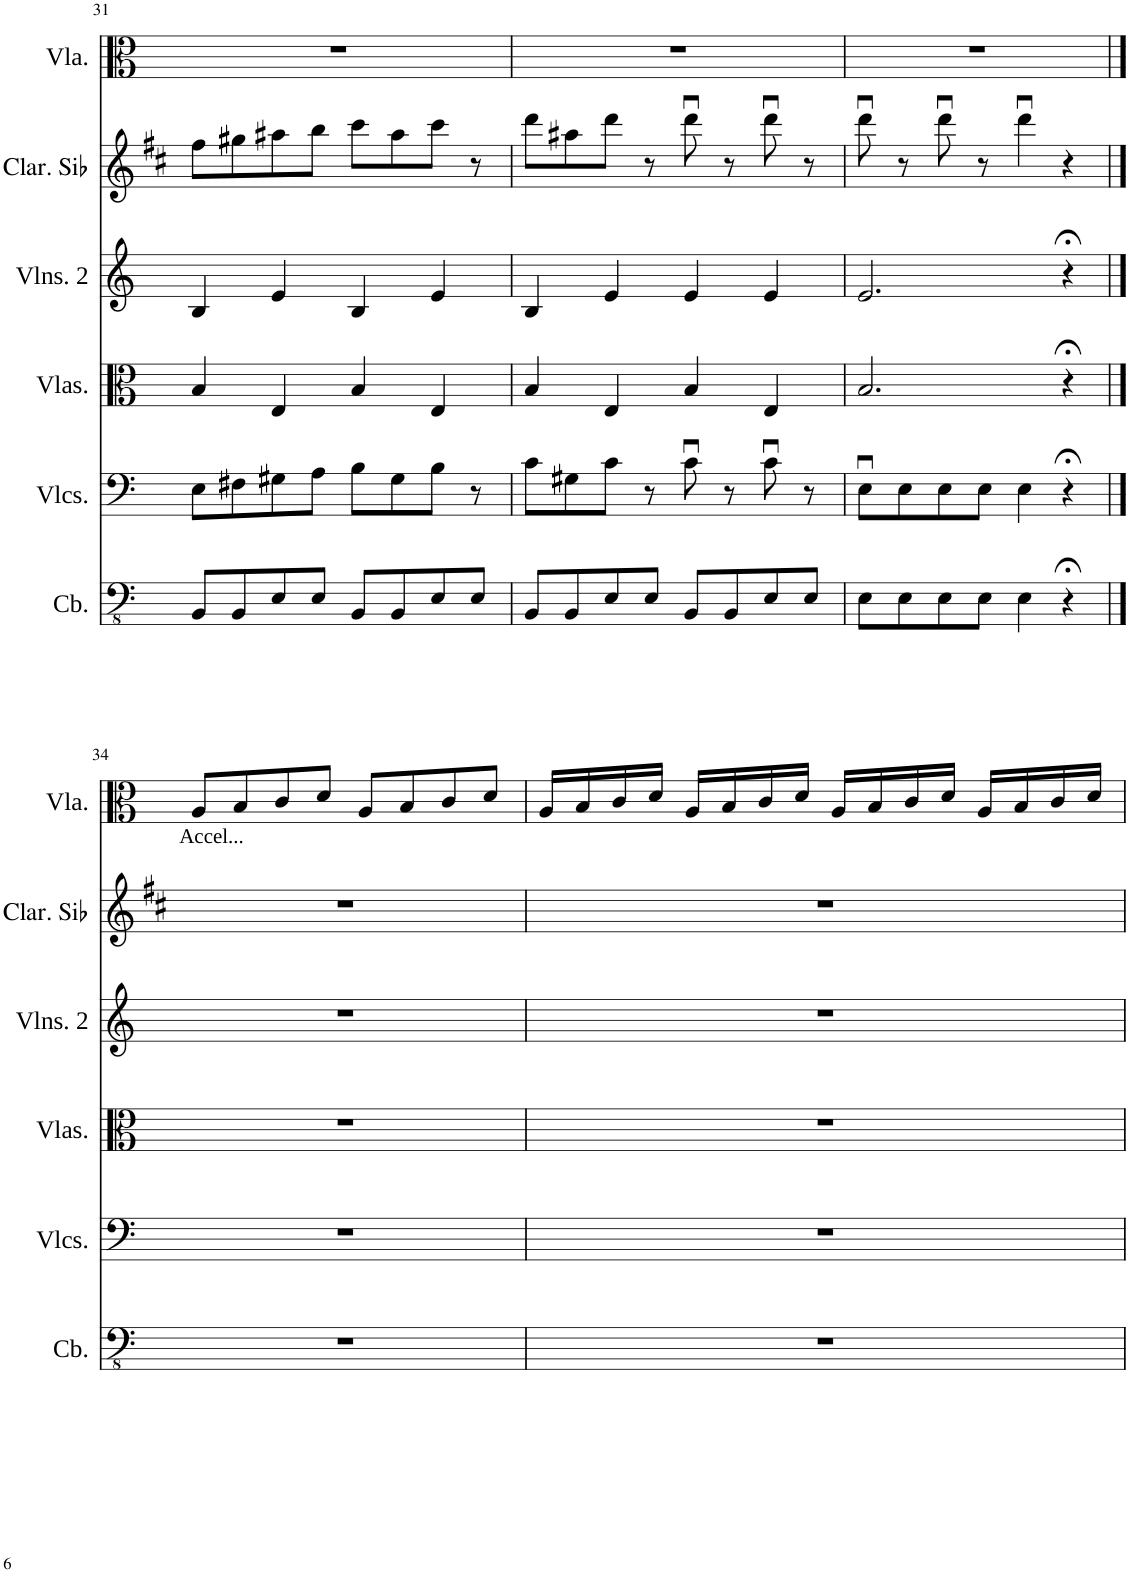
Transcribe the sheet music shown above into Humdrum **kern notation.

**kern	**kern	**kern	**kern	**kern	**kern
*part6	*part5	*part4	*part3	*part2	*part1
*staff6	*staff5	*staff4	*staff3	*staff2	*staff1
*I"Contrabass	*I"Violoncellos	*I"Violas	*I"Violins 2	*I"Clarinette en Sib	*I"Viola
*I'Cb.	*I'Vlcs.	*I'Vlas.	*I'Vlns. 2	*I'Clar. Sib	*I'Vla.
!!LO:PB:g=z
*clefFv4	*clefF4	*clefC3	*clefG2	*clefG2	*clefC3
*Trd7c12	*	*	*	*Trd1c2	*
*k[]	*k[]	*k[]	*k[]	*k[f#c#]	*k[]
*M4/4	*M4/4	*M4/4	*M4/4	*M4/4	*M4/4
=31	=31	=31	=31	=31	=31
8BBB/L	8E\L	4B/	4B/	8ff#\L	1r
8BBB/	8F#X\	.	.	8gg#X\	.
8EE/	8G#X\	4E/	4e/	8aa#X\	.
8EE/J	8A\J	.	.	8bb\J	.
8BBB/L	8B\L	4B/	4B/	8ccc#\L	.
8BBB/	8G#\	.	.	8aa#\	.
8EE/	8B\J	4E/	4e/	8ccc#\J	.
8EE/J	8r	.	.	8r	.
=32	=32	=32	=32	=32	=32
8BBB/L	8c\L	4B/	4B/	8ddd\L	1r
8BBB/	8G#X\	.	.	8aa#X\	.
8EE/	8c\J	4E/	4e/	8ddd\J	.
8EE/J	8r	.	.	8r	.
8BBB/L	8cu\	4B/	4e/	8dddu\	.
8BBB/	8r	.	.	8r	.
8EE/	8cu\	4E/	4e/	8dddu\	.
8EE/J	8r	.	.	8r	.
=33	=33	=33	=33	=33	=33
8EE\L	8Eu\L	2.B/	2.e/	8dddu\	1r
8EE\	8E\	.	.	8r	.
8EE\	8E\	.	.	8dddu\	.
8EE\J	8E\J	.	.	8r	.
4EE\	4E\	.	.	4dddu\	.
4r;<	4r;<	4r;<	4r;<	4r	.
!!LO:LB:g=z
==34	==34	==34	==34	==34	==34
!	!	!	!	!	!LO:TX:b:t=Accel...
1r	1r	1r	1r	1r	8A/L
.	.	.	.	.	8B/
.	.	.	.	.	8c/
.	.	.	.	.	8d/J
.	.	.	.	.	8A/L
.	.	.	.	.	8B/
.	.	.	.	.	8c/
.	.	.	.	.	8d/J
=35	=35	=35	=35	=35	=35
1r	1r	1r	1r	1r	16A/LL
.	.	.	.	.	16B/
.	.	.	.	.	16c/
.	.	.	.	.	16d/JJ
.	.	.	.	.	16A/LL
.	.	.	.	.	16B/
.	.	.	.	.	16c/
.	.	.	.	.	16d/JJ
.	.	.	.	.	16A/LL
.	.	.	.	.	16B/
.	.	.	.	.	16c/
.	.	.	.	.	16d/JJ
.	.	.	.	.	16A/LL
.	.	.	.	.	16B/
.	.	.	.	.	16c/
.	.	.	.	.	16d/JJ
=	=	=	=	=	=
*-	*-	*-	*-	*-	*-
